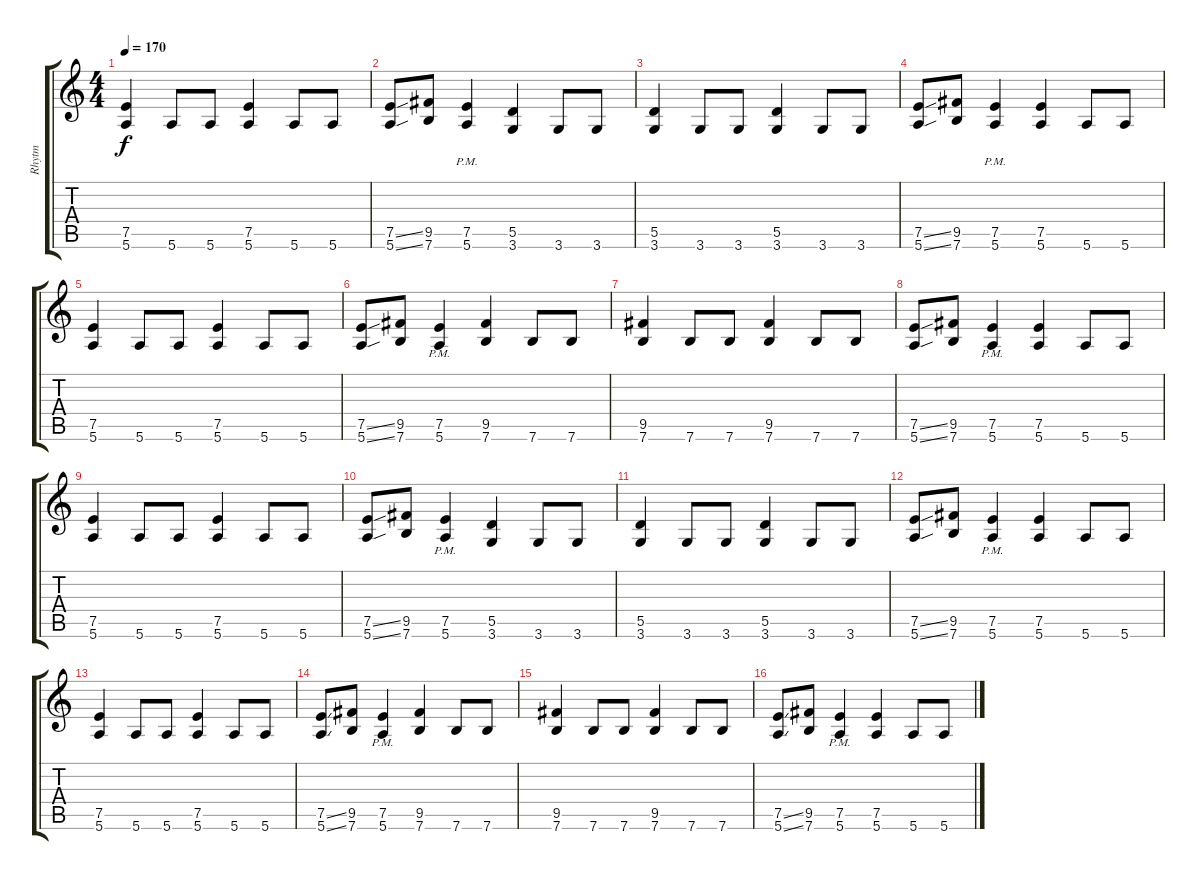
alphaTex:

\track ("Rhytm" "Rhytm") {instrument distortionguitar}
\staff {score tabs}
\tuning (E4 B3 G3 D3 A2 E2) {hide}
\ts (4 4)
\tempo 170
\clef g2
\ks c
(7.5 5.6).4{dy f} 5.6.8 5.6.8 (7.5 5.6).4 5.6.8 5.6.8 |
(7.5{ss} 5.6{ss}).8 (9.5 7.6).8 (7.5{pm} 5.6{pm}).4 (5.5 3.6).4 3.6.8 3.6.8 |
(5.5 3.6).4 3.6.8 3.6.8 (5.5 3.6).4 3.6.8 3.6.8 |
(7.5{ss} 5.6{ss}).8 (9.5 7.6).8 (7.5{pm} 5.6{pm}).4 (7.5 5.6).4 5.6.8 5.6.8 |
(7.5 5.6).4 5.6.8 5.6.8 (7.5 5.6).4 5.6.8 5.6.8 |
(7.5{ss} 5.6{ss}).8 (9.5 7.6).8 (7.5{pm} 5.6{pm}).4 (9.5 7.6).4 7.6.8 7.6.8 |
(9.5 7.6).4 7.6.8 7.6.8 (9.5 7.6).4 7.6.8 7.6.8 |
(7.5{ss} 5.6{ss}).8 (9.5 7.6).8 (7.5{pm} 5.6{pm}).4 (7.5 5.6).4 5.6.8 5.6.8 |
(7.5 5.6).4 5.6.8 5.6.8 (7.5 5.6).4 5.6.8 5.6.8 |
(7.5{ss} 5.6{ss}).8 (9.5 7.6).8 (7.5{pm} 5.6{pm}).4 (5.5 3.6).4 3.6.8 3.6.8 |
(5.5 3.6).4 3.6.8 3.6.8 (5.5 3.6).4 3.6.8 3.6.8 |
(7.5{ss} 5.6{ss}).8 (9.5 7.6).8 (7.5{pm} 5.6{pm}).4 (7.5 5.6).4 5.6.8 5.6.8 |
(7.5 5.6).4 5.6.8 5.6.8 (7.5 5.6).4 5.6.8 5.6.8 |
(7.5{ss} 5.6{ss}).8 (9.5 7.6).8 (7.5{pm} 5.6{pm}).4 (9.5 7.6).4 7.6.8 7.6.8 |
(9.5 7.6).4 7.6.8 7.6.8 (9.5 7.6).4 7.6.8 7.6.8 |
(7.5{ss} 5.6{ss}).8 (9.5 7.6).8 (7.5{pm} 5.6{pm}).4 (7.5 5.6).4 5.6.8 5.6.8
